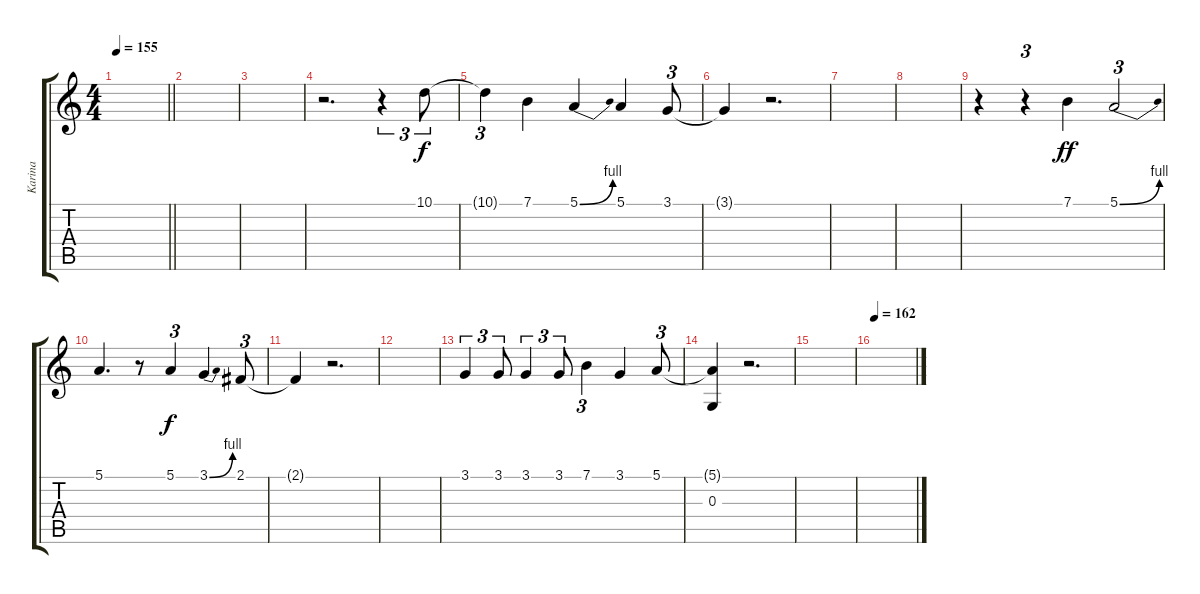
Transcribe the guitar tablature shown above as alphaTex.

\track ("Karina" "Karina") {instrument clarinet}
\staff {score tabs}
\tuning (E4 B3 G3 D3 A2 E2) {hide}
\ts (4 4)
\tempo 155
\clef g2
\barLineRight lightlight
\ks c
|
\section ("" "")
|
|
r.2{d} r.4{tu (3 2)} 10.1.8{tu (3 2)} |
10.1{t}.4{tu (3 2)} 7.1.4 5.1{be (bend 0 0 60 4)}.4 5.1.4 3.1.8{tu (3 2)} |
3.1{t}.4 r.2{d} |
|
|
r.4 r.4{tu (3 2)} 7.1.4{dy ff} 5.1{be (bend 0 0 60 4)}.2{tu (3 2)} |
5.1.4{d} r.8 5.1.4{tu (3 2) dy f} 3.1{be (bend 0 0 60 4)}.4 2.1.8{tu (3 2)} |
2.1{t}.4 r.2{d} |
|
3.1.4{tu (3 2)} 3.1.8{tu (3 2)} 3.1.4{tu (3 2)} 3.1.8{tu (3 2)} 7.1.4{tu (3 2)} 3.1.4 5.1.8{tu (3 2)} |
(5.1{t} 0.3).4 r.2{d} |
|
\tempo 162
